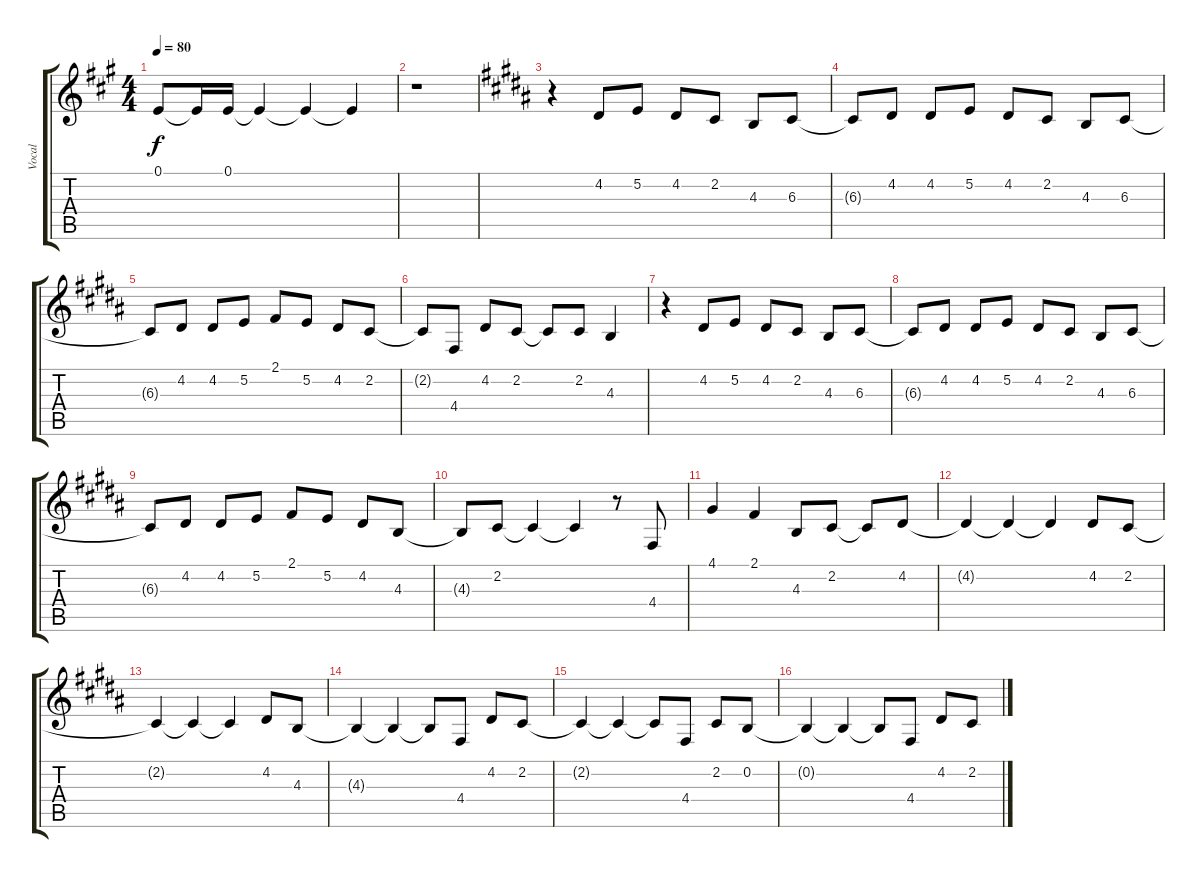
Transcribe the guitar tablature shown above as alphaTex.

\track ("Vocal" "Vocal") {instrument flute}
\staff {score tabs}
\tuning (E4 B3 G3 D3 A2 E2) {hide}
\ts (4 4)
\tempo 80
\clef g2
\ks a
0.1.8{dy f} 0.1{t}.16 0.1.16 0.1{t}.4 0.1{t}.4 0.1{t}.4 |
r.1 |
\ks b
r.4 4.2.8 5.2.8 4.2.8 2.2.8 4.3.8 6.3.8 |
6.3{t}.8 4.2.8 4.2.8 5.2.8 4.2.8 2.2.8 4.3.8 6.3.8 |
6.3{t}.8 4.2.8 4.2.8 5.2.8 2.1.8 5.2.8 4.2.8 2.2.8 |
2.2{t}.8 4.4.8 4.2.8 2.2.8 2.2{t}.8 2.2.8 4.3.4 |
r.4 4.2.8 5.2.8 4.2.8 2.2.8 4.3.8 6.3.8 |
6.3{t}.8 4.2.8 4.2.8 5.2.8 4.2.8 2.2.8 4.3.8 6.3.8 |
6.3{t}.8 4.2.8 4.2.8 5.2.8 2.1.8 5.2.8 4.2.8 4.3.8 |
4.3{t}.8 2.2.8 2.2{t}.4 2.2{t}.4 r.8 4.4.8 |
4.1.4 2.1.4 4.3.8 2.2.8 2.2{t}.8 4.2.8 |
4.2{t}.4 4.2{t}.4 4.2{t}.4 4.2.8 2.2.8 |
2.2{t}.4 2.2{t}.4 2.2{t}.4 4.2.8 4.3.8 |
4.3{t}.4 4.3{t}.4 4.3{t}.8 4.4.8 4.2.8 2.2.8 |
2.2{t}.4 2.2{t}.4 2.2{t}.8 4.4.8 2.2.8 0.2.8 |
0.2{t}.4 0.2{t}.4 0.2{t}.8 4.4.8 4.2.8 2.2.8
